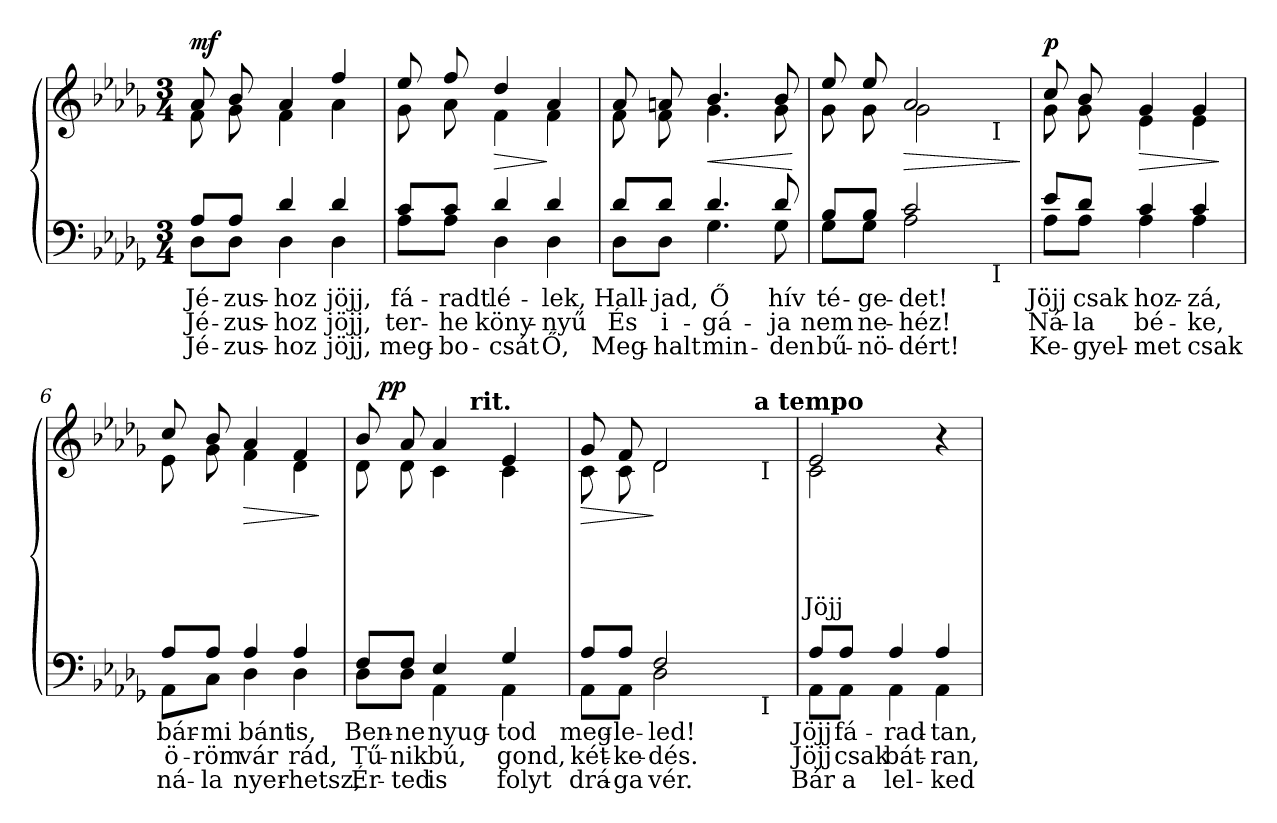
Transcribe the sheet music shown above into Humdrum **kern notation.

**kern	**text	**text	**text	**kern	**text	**text	**text	**text	**dynam
*part2	*part2	*part2	*part2	*part1	*part1	*part1	*part1	*part1	*part1
*staff2	*staff2	*staff2	*staff2	*staff1	*staff1	*staff1	*staff1	*staff1	*staff1
*clefF4	*	*	*	*clefG2	*	*	*	*	*
*k[b-e-a-d-g-]	*	*	*	*k[b-e-a-d-g-]	*	*	*	*	*
*D-:	*	*	*	*D-:	*	*	*	*	*
*M3/4	*	*	*	*M3/4	*	*	*	*	*
=1	=1	=1	=1	=1	=1	=1	=1	=1	=1
!	!	!	!	!LO:TX:a:B:t=Allegretto	!	!	!	!	!
!	!LO:LY:a	!LO:LY:a	!LO:LY:a	!	!	!	!	!	!LO:DY:b
*^	*	*	*	*^	*	*	*	*	*
8A-/L	8D-\L	Jé-	Jé-	Jé-	8a-/	8f\	.	.	.	.	mf
!	!	!LO:LY:a	!LO:LY:a	!LO:LY:a	!	!	!	!	!	!	!
8A-/J	8D-\J	-zus-	-zus-	-zus-	8b-/	8g-\	.	.	.	.	.
!	!	!LO:LY:a	!LO:LY:a	!LO:LY:a	!	!	!	!	!	!	!
4d-/	4D-\	-hoz	-hoz	-hoz	4a-/	4f\	.	.	.	.	.
!	!	!LO:LY:a	!LO:LY:a	!LO:LY:a	!	!	!	!	!	!	!
4d-/	4D-\	jöjj,	jöjj,	jöjj,	4ff/	4a-\	.	.	.	.	.
=2	=2	=2	=2	=2	=2	=2	=2	=2	=2	=2	=2
!	!	!LO:LY:a	!LO:LY:a	!LO:LY:a	!	!	!	!	!	!	!
8c/L	8A-\L	fá-	ter-	meg-	8ee-/	8g-\	.	.	.	.	.
!	!	!LO:LY:a	!LO:LY:a	!LO:LY:a	!	!	!	!	!	!	!
8c/J	8A-\J	-radt	-he	-bo-	8ff/	8a-\	.	.	.	.	.
!	!	!LO:LY:a	!LO:LY:a	!LO:LY:a	!	!	!	!	!	!	!LO:HP:b
4d-/	4D-\	lé-	köny-	-csát	4dd-/	4f\	.	.	.	.	>
!	!	!LO:LY:a	!LO:LY:a	!LO:LY:a	!	!	!	!	!	!	!
4d-/	4D-\	-lek,	-nyű	Ő,	4a-/	4f\	.	.	.	.	]
=3	=3	=3	=3	=3	=3	=3	=3	=3	=3	=3	=3
!	!	!LO:LY:a	!LO:LY:a	!LO:LY:a	!	!	!	!	!	!	!
8d-/L	8D-\L	Hall-	És	Meg-	8a-/	8f\	.	.	.	.	.
!	!	!LO:LY:a	!LO:LY:a	!LO:LY:a	!	!	!	!	!	!	!
8d-/J	8D-\J	-jad,	i-	-halt	8an/	8f\	.	.	.	.	.
!	!	!LO:LY:a	!LO:LY:a	!LO:LY:a	!	!	!	!	!	!	!LO:HP:b
4.d-/	4.G-\	Ő	-gá-	min-	4.b-/	4.g-\	.	.	.	.	<
!	!	!LO:LY:a	!LO:LY:a	!LO:LY:a	!	!	!	!	!	!	!
8d-/	8G-\	hív	-ja	-den	8b-/	8g-\	.	.	.	.	.
*v	*v	*	*	*	*	*	*	*	*	*	*
*	*	*	*	*v	*v	*	*	*	*	*
.	.	.	.	.	.	.	.	.	[
=4	=4	=4	=4	=4	=4	=4	=4	=4	=4
!	!LO:LY:a	!LO:LY:a	!LO:LY:a	!	!	!	!	!	!
*^	*	*	*	*^	*	*	*	*	*
*	*^	*	*	*	*	*^	*	*	*	*	*
8B-/L	8G-\L	3ryy	té-	nem	bű-	8ee-/	8g-\	3ryy	.	.	.	.	.
!	!	!	!LO:LY:a	!LO:LY:a	!LO:LY:a	!	!	!	!	!	!	!	!
8B-/J	8G-\J	.	-ge-	ne-	-nö-	8ee-/	8g-\	.	.	.	.	.	.
!	!	!	!LO:LY:a	!LO:LY:a	!LO:LY:a	!	!	!	!	!	!	!	!LO:HP:b
2c/	2A-\	.	-det!	-héz!	-dért!	2a-/	2g-\	.	.	.	.	.	>
.	.	6...ryy	.	.	.	.	.	6...ryy	.	.	.	.	.
!	!	!	!	!	!	!	!	!LO:TX:b:t=I	!	!	!	!	!
!	!	!LO:TX:b:t=I	!	!	!	!	!	!	!	!	!	!	!
.	.	12ryy	.	.	.	.	.	12ryy	.	.	.	.	.
.	.	48ryy	.	.	.	.	.	48ryy	.	.	.	.	.
.	.	.	.	.	.	.	.	.	.	.	.	.	]
*v	*v	*v	*	*	*	*	*	*	*	*	*	*	*
*	*	*	*	*v	*v	*v	*	*	*	*	*
!!LO:LB:g=z
=5	=5	=5	=5	=5	=5	=5	=5	=5	=5
*^	*	*	*	*^	*	*	*	*	*
*	*^	*	*	*	*	*^	*	*	*	*	*
!	!	!	!LO:LY:a	!LO:LY:a	!LO:LY:a	!	!	!	!	!	!	!	!LO:DY:a
*	*v	*v	*	*	*	*	*	*	*	*	*	*	*
*	*	*	*	*	*	*v	*v	*	*	*	*	*
8e-/L	8A-\L	Jöjj	Ná-	Ke-	8cc/	8g-\	.	.	.	.	p
!	!	!LO:LY:a	!LO:LY:a	!LO:LY:a	!	!	!	!	!	!	!
8d-/J	8A-\J	csak	-la	-gyel-	8b-/	8g-\	.	.	.	.	.
!	!	!LO:LY:a	!LO:LY:a	!LO:LY:a	!	!	!	!	!	!	!LO:HP:b
4c/	4A-\	hoz-	bé-	-met	4g-/	4e-\	.	.	.	.	>
!	!	!LO:LY:a	!LO:LY:a	!LO:LY:a	!	!	!	!	!	!	!
4c/	4A-\	-zá,	-ke,	csak	4g-/	4e-\	.	.	.	.	.
*v	*v	*	*	*	*	*	*	*	*	*	*
*	*	*	*	*v	*v	*	*	*	*	*
.	.	.	.	.	.	.	.	.	]
=6	=6	=6	=6	=6	=6	=6	=6	=6	=6
!	!LO:LY:a	!LO:LY:a	!LO:LY:a	!	!	!	!	!	!
*^	*	*	*	*^	*	*	*	*	*
8A-/L	8AA-\L	bár-	ö-	ná-	8cc/	8e-\	.	.	.	.	.
!	!	!LO:LY:a	!LO:LY:a	!LO:LY:a	!	!	!	!	!	!	!
8A-/J	8C\J	-mi	-röm	-la	8b-/	8g-\	.	.	.	.	.
!	!	!LO:LY:a	!LO:LY:a	!LO:LY:a	!	!	!	!	!	!	!LO:HP:b
4A-/	4D-\	bánt	vár	nyer-	4a-/	4f\	.	.	.	.	>
!	!	!LO:LY:a	!LO:LY:a	!LO:LY:a	!	!	!	!	!	!	!
4A-/	4D-\	is,	rád,	-hetsz,	4f/	4d-\	.	.	.	.	.
*v	*v	*	*	*	*	*	*	*	*	*	*
*	*	*	*	*v	*v	*	*	*	*	*
.	.	.	.	.	.	.	.	.	]
=7	=7	=7	=7	=7	=7	=7	=7	=7	=7
!	!LO:LY:a	!LO:LY:a	!LO:LY:a	!	!	!	!	!	!
*^	*	*	*	*^	*	*	*	*	*
*	*	*	*	*	*	*^	*	*	*	*	*
*	*	*	*	*	*	*	*^	*	*	*	*	*
8F/L	8D-\L	Ben-	Tű-	Ér-	8b-/	8d-\	24ryy	3ryy	.	.	.	.	.
.	.	.	.	.	.	.	96ryy	.	.	.	.	.	.
!	!	!	!	!	!	!	!	!	!	!	!	!	!LO:DY:a
.	.	.	.	.	.	.	3%2ryy	.	.	.	.	.	pp
!	!	!LO:LY:a	!LO:LY:a	!LO:LY:a	!	!	!	!	!	!	!	!	!
8F/J	8D-\J	-ne	-nik	-ted	8a-/	8d-\	.	.	.	.	.	.	.
!	!	!LO:LY:a	!LO:LY:a	!LO:LY:a	!	!	!	!	!	!	!	!	!
4E-/	4AA-\	nyug-	bú,	is	4a-/	4c\	.	.	.	.	.	.	.
.	.	.	.	.	.	.	.	48.ryy	.	.	.	.	.
!	!	!	!	!	!	!	!	!LO:TX:a:B:t=rit.	!	!	!	!	!
.	.	.	.	.	.	.	.	3ryy	.	.	.	.	.
!	!	!LO:LY:a	!LO:LY:a	!LO:LY:a	!	!	!	!	!	!	!	!	!
4G-/	4AA-\	-tod	gond,	folyt	4e-/	4c\	.	.	.	.	.	.	.
.	.	.	.	.	.	.	.	24ryy	.	.	.	.	.
.	.	.	.	.	.	.	48.ryy	.	.	.	.	.	.
.	.	.	.	.	.	.	.	96ryy	.	.	.	.	.
*v	*v	*	*	*	*	*	*	*	*	*	*	*	*
=8	=8	=8	=8	=8	=8	=8	=8	=8	=8	=8	=8	=8
*^	*	*	*	*	*	*	*	*	*	*	*	*
!	!	!LO:LY:a	!LO:LY:a	!LO:LY:a	!	!	!	!	!	!	!	!	!LO:HP:b
*	*^	*	*	*	*	*	*	*	*	*	*	*	*
8A-/L	8AA-\L	3ryy	meg-	két-	drá-	8g-/	8c\	2ryy	3ryy	.	.	.	.	>
!	!	!	!LO:LY:a	!LO:LY:a	!LO:LY:a	!	!	!	!	!	!	!	!	!
8A-/J	8AA-\J	.	-le-	-ke-	-ga	8f/	8c\	.	.	.	.	.	.	.
!	!	!	!LO:LY:a	!LO:LY:a	!LO:LY:a	!	!	!	!	!	!	!	!	!
2F/	2D-\	.	-led!	-dés.	vér.	2d-/	2d-\	.	.	.	.	.	.	]
.	.	6ryy	.	.	.	.	.	.	6ryy	.	.	.	.	.
.	.	12ryy	.	.	.	.	.	8ryy	12ryy	.	.	.	.	.
.	.	24ryy	.	.	.	.	.	.	24ryy	.	.	.	.	.
!	!	!	!	!	!	!	!	!LO:TX:a:B:t=a tempo	!	!	!	!	!	!
.	.	96ryy	.	.	.	.	.	8ryy	96ryy	.	.	.	.	.
!	!	!	!	!	!	!	!	!	!LO:TX:b:t=I	!	!	!	!	!
!	!	!LO:TX:b:t=I	!	!	!	!	!	!	!	!	!	!	!	!
.	.	12ryy	.	.	.	.	.	.	12ryy	.	.	.	.	.
.	.	48.ryy	.	.	.	.	.	.	48.ryy	.	.	.	.	.
*v	*v	*v	*	*	*	*	*	*	*	*	*	*	*	*
*	*	*	*	*v	*v	*v	*v	*	*	*	*	*
=9	=9	=9	=9	=9	=9	=9	=9	=9	=9
*^	*	*	*	*^	*	*	*	*	*
*	*^	*	*	*	*	*^	*	*	*	*	*
*	*	*	*	*	*	*	*	*^	*	*	*	*	*
!	!	!	!LO:LY:a	!LO:LY:a	!LO:LY:a	!	!	!	!	!	!	!	!	!
*	*v	*v	*	*	*	*	*	*	*	*	*	*	*	*
*	*	*	*	*	*v	*v	*v	*v	*	*	*	*	*
*	*^	*	*	*	*^	*	*	*	*	*
*	*	*	*	*	*	*	*^	*	*	*	*	*
*	*	*	*	*	*	*	*	*^	*	*	*	*	*
!	!	!	!	!	!	!	!	!	!	!	!	!	!LO:LY:a	!
*	*v	*v	*	*	*	*	*	*	*	*	*	*	*	*
*	*	*	*	*	*	*v	*v	*v	*	*	*	*	*
8A-/L	8AA-\L	Jöjj	Jöjj	Bár	2e-/	2c\	.	.	.	Jöjj	.
!	!	!LO:LY:a	!LO:LY:a	!LO:LY:a	!	!	!	!	!	!	!
8A-/J	8AA-\J	fá-	csak	a	.	.	.	.	.	.	.
!	!	!LO:LY:a	!LO:LY:a	!LO:LY:a	!	!	!	!	!	!	!
4A-/	4AA-\	-rad-	bát-	lel-	.	.	.	.	.	.	.
!	!	!LO:LY:a	!LO:LY:a	!LO:LY:a	!	!	!	!	!	!	!
!	!	!	!	!	!	!	!	!	!	!LO:LY:a	!
4A-/	4AA-\	-tan,	-ran,	-ked	4r	4ryy	.	.	.	\!	.
*v	*v	*	*	*	*	*	*	*	*	*	*
*	*	*	*	*v	*v	*	*	*	*	*
=	=	=	=	=	=	=	=	=	=
*-	*-	*-	*-	*-	*-	*-	*-	*-	*-
